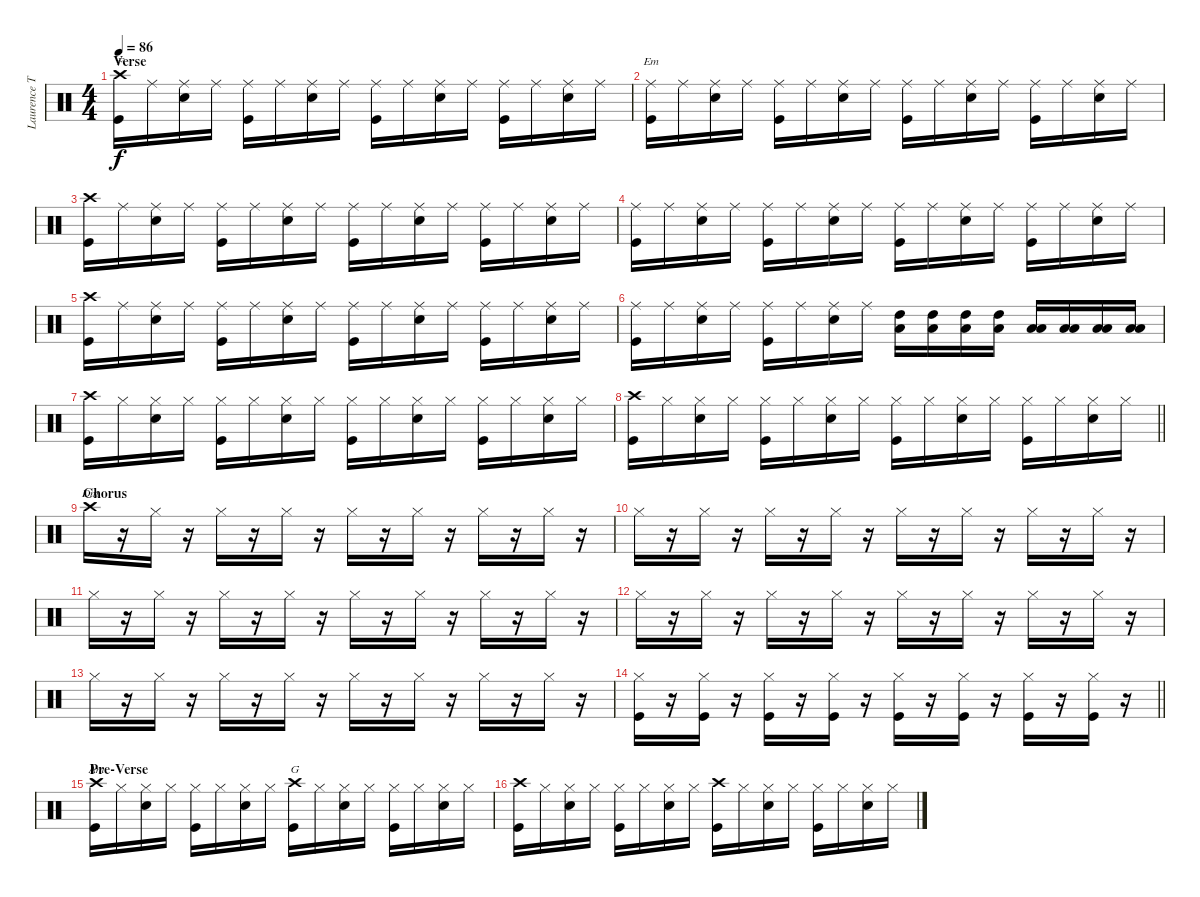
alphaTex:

\track ("Laurence Tolhurst (Drums)" "Laurence T") {instrument percussion}
\staff {score}
\articulation defaults
\chord ("F")
\chord ("Em")
\chord ("Dm")
\chord ("Am")
\chord ("G")
\ts (4 4)
\section ("" "Verse")
\tempo 86
\clef neutral
\ks c
("Crash high (hit)" "Kick (hit)").16{ch "F" dy f} "Ride (middle)".16 ("Ride (middle)" "Snare (hit) 2").16 "Ride (middle)".16 ("Ride (middle)" "Kick (hit)").16 "Ride (middle)".16 ("Ride (middle)" "Snare (hit) 2").16 "Ride (middle)".16 ("Ride (middle)" "Kick (hit)").16 "Ride (middle)".16 ("Ride (middle)" "Snare (hit) 2").16 "Ride (middle)".16 ("Ride (middle)" "Kick (hit)").16 "Ride (middle)".16 ("Ride (middle)" "Snare (hit) 2").16 "Ride (middle)".16 |
("Ride (middle)" "Kick (hit)").16{ch "Em"} "Ride (middle)".16 ("Ride (middle)" "Snare (hit) 2").16 "Ride (middle)".16 ("Ride (middle)" "Kick (hit)").16 "Ride (middle)".16 ("Ride (middle)" "Snare (hit) 2").16 "Ride (middle)".16 ("Ride (middle)" "Kick (hit)").16 "Ride (middle)".16 ("Ride (middle)" "Snare (hit) 2").16 "Ride (middle)".16 ("Ride (middle)" "Kick (hit)").16 "Ride (middle)".16 ("Ride (middle)" "Snare (hit) 2").16 "Ride (middle)".16 |
("Crash high (hit)" "Kick (hit)").16 "Ride (middle)".16 ("Ride (middle)" "Snare (hit) 2").16 "Ride (middle)".16 ("Ride (middle)" "Kick (hit)").16 "Ride (middle)".16 ("Ride (middle)" "Snare (hit) 2").16 "Ride (middle)".16 ("Ride (middle)" "Kick (hit)").16 "Ride (middle)".16 ("Ride (middle)" "Snare (hit) 2").16 "Ride (middle)".16 ("Ride (middle)" "Kick (hit)").16 "Ride (middle)".16 ("Ride (middle)" "Snare (hit) 2").16 "Ride (middle)".16 |
("Ride (middle)" "Kick (hit)").16 "Ride (middle)".16 ("Ride (middle)" "Snare (hit) 2").16 "Ride (middle)".16 ("Ride (middle)" "Kick (hit)").16 "Ride (middle)".16 ("Ride (middle)" "Snare (hit) 2").16 "Ride (middle)".16 ("Ride (middle)" "Kick (hit)").16 "Ride (middle)".16 ("Ride (middle)" "Snare (hit) 2").16 "Ride (middle)".16 ("Ride (middle)" "Kick (hit)").16 "Ride (middle)".16 ("Ride (middle)" "Snare (hit) 2").16 "Ride (middle)".16 |
("Crash high (hit)" "Kick (hit)").16 "Ride (middle)".16 ("Ride (middle)" "Snare (hit) 2").16 "Ride (middle)".16 ("Ride (middle)" "Kick (hit)").16 "Ride (middle)".16 ("Ride (middle)" "Snare (hit) 2").16 "Ride (middle)".16 ("Ride (middle)" "Kick (hit)").16 "Ride (middle)".16 ("Ride (middle)" "Snare (hit) 2").16 "Ride (middle)".16 ("Ride (middle)" "Kick (hit)").16 "Ride (middle)".16 ("Ride (middle)" "Snare (hit) 2").16 "Ride (middle)".16 |
("Ride (middle)" "Kick (hit)").16 "Ride (middle)".16 ("Ride (middle)" "Snare (hit) 2").16 "Ride (middle)".16 ("Ride (middle)" "Kick (hit)").16 "Ride (middle)".16 ("Ride (middle)" "Snare (hit) 2").16 "Ride (middle)".16 ("High Tom (hit)" "Low Floor Tom (hit)").16 ("High Tom (hit)" "Low Floor Tom (hit)").16 ("High Tom (hit)" "Low Floor Tom (hit)").16 ("High Tom (hit)" "Low Floor Tom (hit)").16 ("Low Tom (hit)" "Low Floor Tom (hit)").16 ("Low Tom (hit)" "Low Floor Tom (hit)").16 ("Low Tom (hit)" "Low Floor Tom (hit)").16 ("Low Tom (hit)" "Low Floor Tom (hit)").16 |
("Crash high (hit)" "Kick (hit)").16 "Hi-Hat (closed)".16 ("Hi-Hat (closed)" "Snare (hit) 2").16 "Hi-Hat (closed)".16 ("Hi-Hat (closed)" "Kick (hit)").16 "Hi-Hat (closed)".16 ("Hi-Hat (closed)" "Snare (hit) 2").16 "Hi-Hat (closed)".16 ("Hi-Hat (closed)" "Kick (hit)").16 "Hi-Hat (closed)".16 ("Hi-Hat (closed)" "Snare (hit) 2").16 "Hi-Hat (closed)".16 ("Hi-Hat (closed)" "Kick (hit)").16 "Hi-Hat (closed)".16 ("Hi-Hat (closed)" "Snare (hit) 2").16 "Hi-Hat (closed)".16 |
\barLineRight lightlight
("Crash high (hit)" "Kick (hit)").16 "Hi-Hat (closed)".16 ("Hi-Hat (closed)" "Snare (hit) 2").16 "Hi-Hat (closed)".16 ("Hi-Hat (closed)" "Kick (hit)").16 "Hi-Hat (closed)".16 ("Hi-Hat (closed)" "Snare (hit) 2").16 "Hi-Hat (closed)".16 ("Hi-Hat (closed)" "Kick (hit)").16 "Hi-Hat (closed)".16 ("Hi-Hat (closed)" "Snare (hit) 2").16 "Hi-Hat (closed)".16 ("Hi-Hat (closed)" "Kick (hit)").16 "Hi-Hat (closed)".16 ("Hi-Hat (closed)" "Snare (hit) 2").16 "Hi-Hat (closed)".16 |
\section ("" "Chorus")
"Crash high (hit)".16{ch "Dm"} r.16 "Hi-Hat (closed)".16{volume 10} r.16 "Hi-Hat (closed)".16 r.16 "Hi-Hat (closed)".16 r.16 "Hi-Hat (closed)".16 r.16 "Hi-Hat (closed)".16 r.16 "Hi-Hat (closed)".16 r.16 "Hi-Hat (closed)".16 r.16 |
"Hi-Hat (closed)".16 r.16 "Hi-Hat (closed)".16 r.16 "Hi-Hat (closed)".16 r.16 "Hi-Hat (closed)".16 r.16 "Hi-Hat (closed)".16 r.16 "Hi-Hat (closed)".16 r.16 "Hi-Hat (closed)".16 r.16 "Hi-Hat (closed)".16 r.16 |
"Hi-Hat (closed)".16 r.16 "Hi-Hat (closed)".16 r.16 "Hi-Hat (closed)".16 r.16 "Hi-Hat (closed)".16 r.16 "Hi-Hat (closed)".16 r.16 "Hi-Hat (closed)".16 r.16 "Hi-Hat (closed)".16 r.16 "Hi-Hat (closed)".16 r.16 |
"Hi-Hat (closed)".16 r.16 "Hi-Hat (closed)".16 r.16 "Hi-Hat (closed)".16 r.16 "Hi-Hat (closed)".16 r.16 "Hi-Hat (closed)".16 r.16 "Hi-Hat (closed)".16 r.16 "Hi-Hat (closed)".16 r.16 "Hi-Hat (closed)".16 r.16 |
"Hi-Hat (closed)".16 r.16 "Hi-Hat (closed)".16 r.16 "Hi-Hat (closed)".16 r.16 "Hi-Hat (closed)".16 r.16 "Hi-Hat (closed)".16 r.16 "Hi-Hat (closed)".16 r.16 "Hi-Hat (closed)".16 r.16 "Hi-Hat (closed)".16 r.16 |
\barLineRight lightlight
("Hi-Hat (closed)" "Kick (hit)").16{volume 14} r.16 ("Hi-Hat (closed)" "Kick (hit)").16 r.16 ("Hi-Hat (closed)" "Kick (hit)").16 r.16 ("Hi-Hat (closed)" "Kick (hit)").16 r.16 ("Hi-Hat (closed)" "Kick (hit)").16 r.16 ("Hi-Hat (closed)" "Kick (hit)").16 r.16 ("Hi-Hat (closed)" "Kick (hit)").16 r.16 ("Hi-Hat (closed)" "Kick (hit)").16 r.16 |
\section ("" "Pre-Verse")
("Crash high (hit)" "Kick (hit)").16{ch "Am"} "Hi-Hat (closed)".16 ("Hi-Hat (closed)" "Snare (hit) 2").16 "Hi-Hat (closed)".16 ("Hi-Hat (closed)" "Kick (hit)").16 "Hi-Hat (closed)".16 ("Hi-Hat (closed)" "Snare (hit) 2").16 "Hi-Hat (closed)".16 ("Crash high (hit)" "Kick (hit)").16{ch "G"} "Hi-Hat (closed)".16 ("Hi-Hat (closed)" "Snare (hit) 2").16 "Hi-Hat (closed)".16 ("Hi-Hat (closed)" "Kick (hit)").16 "Hi-Hat (closed)".16 ("Hi-Hat (closed)" "Snare (hit) 2").16 "Hi-Hat (closed)".16 |
("Crash high (hit)" "Kick (hit)").16 "Hi-Hat (closed)".16 ("Hi-Hat (closed)" "Snare (hit) 2").16 "Hi-Hat (closed)".16 ("Hi-Hat (closed)" "Kick (hit)").16 "Hi-Hat (closed)".16 ("Hi-Hat (closed)" "Snare (hit) 2").16 "Hi-Hat (closed)".16 ("Crash high (hit)" "Kick (hit)").16 "Hi-Hat (closed)".16 ("Hi-Hat (closed)" "Snare (hit) 2").16 "Hi-Hat (closed)".16 ("Hi-Hat (closed)" "Kick (hit)").16 "Hi-Hat (closed)".16 ("Hi-Hat (closed)" "Snare (hit) 2").16 "Hi-Hat (closed)".16
